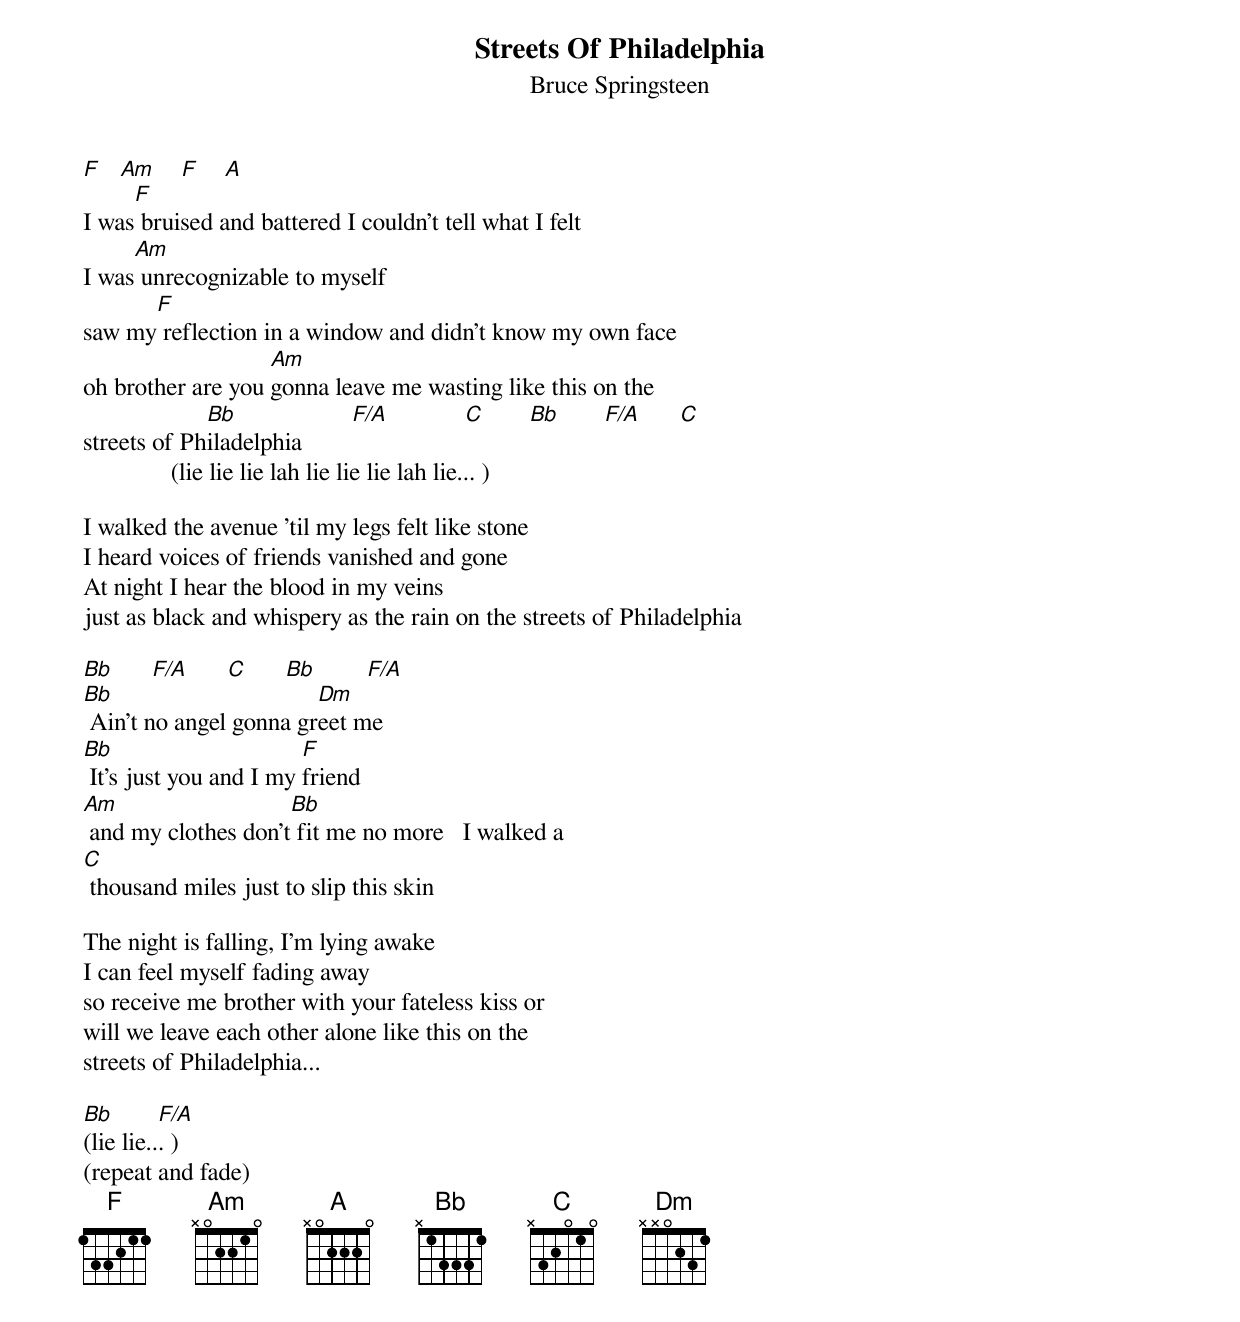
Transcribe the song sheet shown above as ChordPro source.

{t:Streets Of Philadelphia}
{st:Bruce Springsteen}

[F]   [Am]    [F]    [A]
I was[F] bruised and battered I couldn't tell what I felt
I was[Am] unrecognizable to myself
saw my[F] reflection in a window and didn't know my own face
oh brother are you [Am]gonna leave me wasting like this on the
streets of Ph[Bb]iladelphia        [F/A]            [C]       [Bb]       [F/A]      [C]
              (lie lie lie lah lie lie lie lah lie... )

I walked the avenue 'til my legs felt like stone
I heard voices of friends vanished and gone
At night I hear the blood in my veins
just as black and whispery as the rain on the streets of Philadelphia

[Bb]      [F/A]      [C]      [Bb]        [F/A]
[Bb] Ain't no angel gonna gr[Dm]eet me
[Bb] It's just you and I my [F]friend
[Am] and my clothes don't[Bb] fit me no more   I walked a
[C] thousand miles just to slip this skin

The night is falling, I'm lying awake
I can feel myself fading away
so receive me brother with your fateless kiss or
will we leave each other alone like this on the
streets of Philadelphia...

[Bb](lie lie..[F/A]. )
(repeat and fade)
